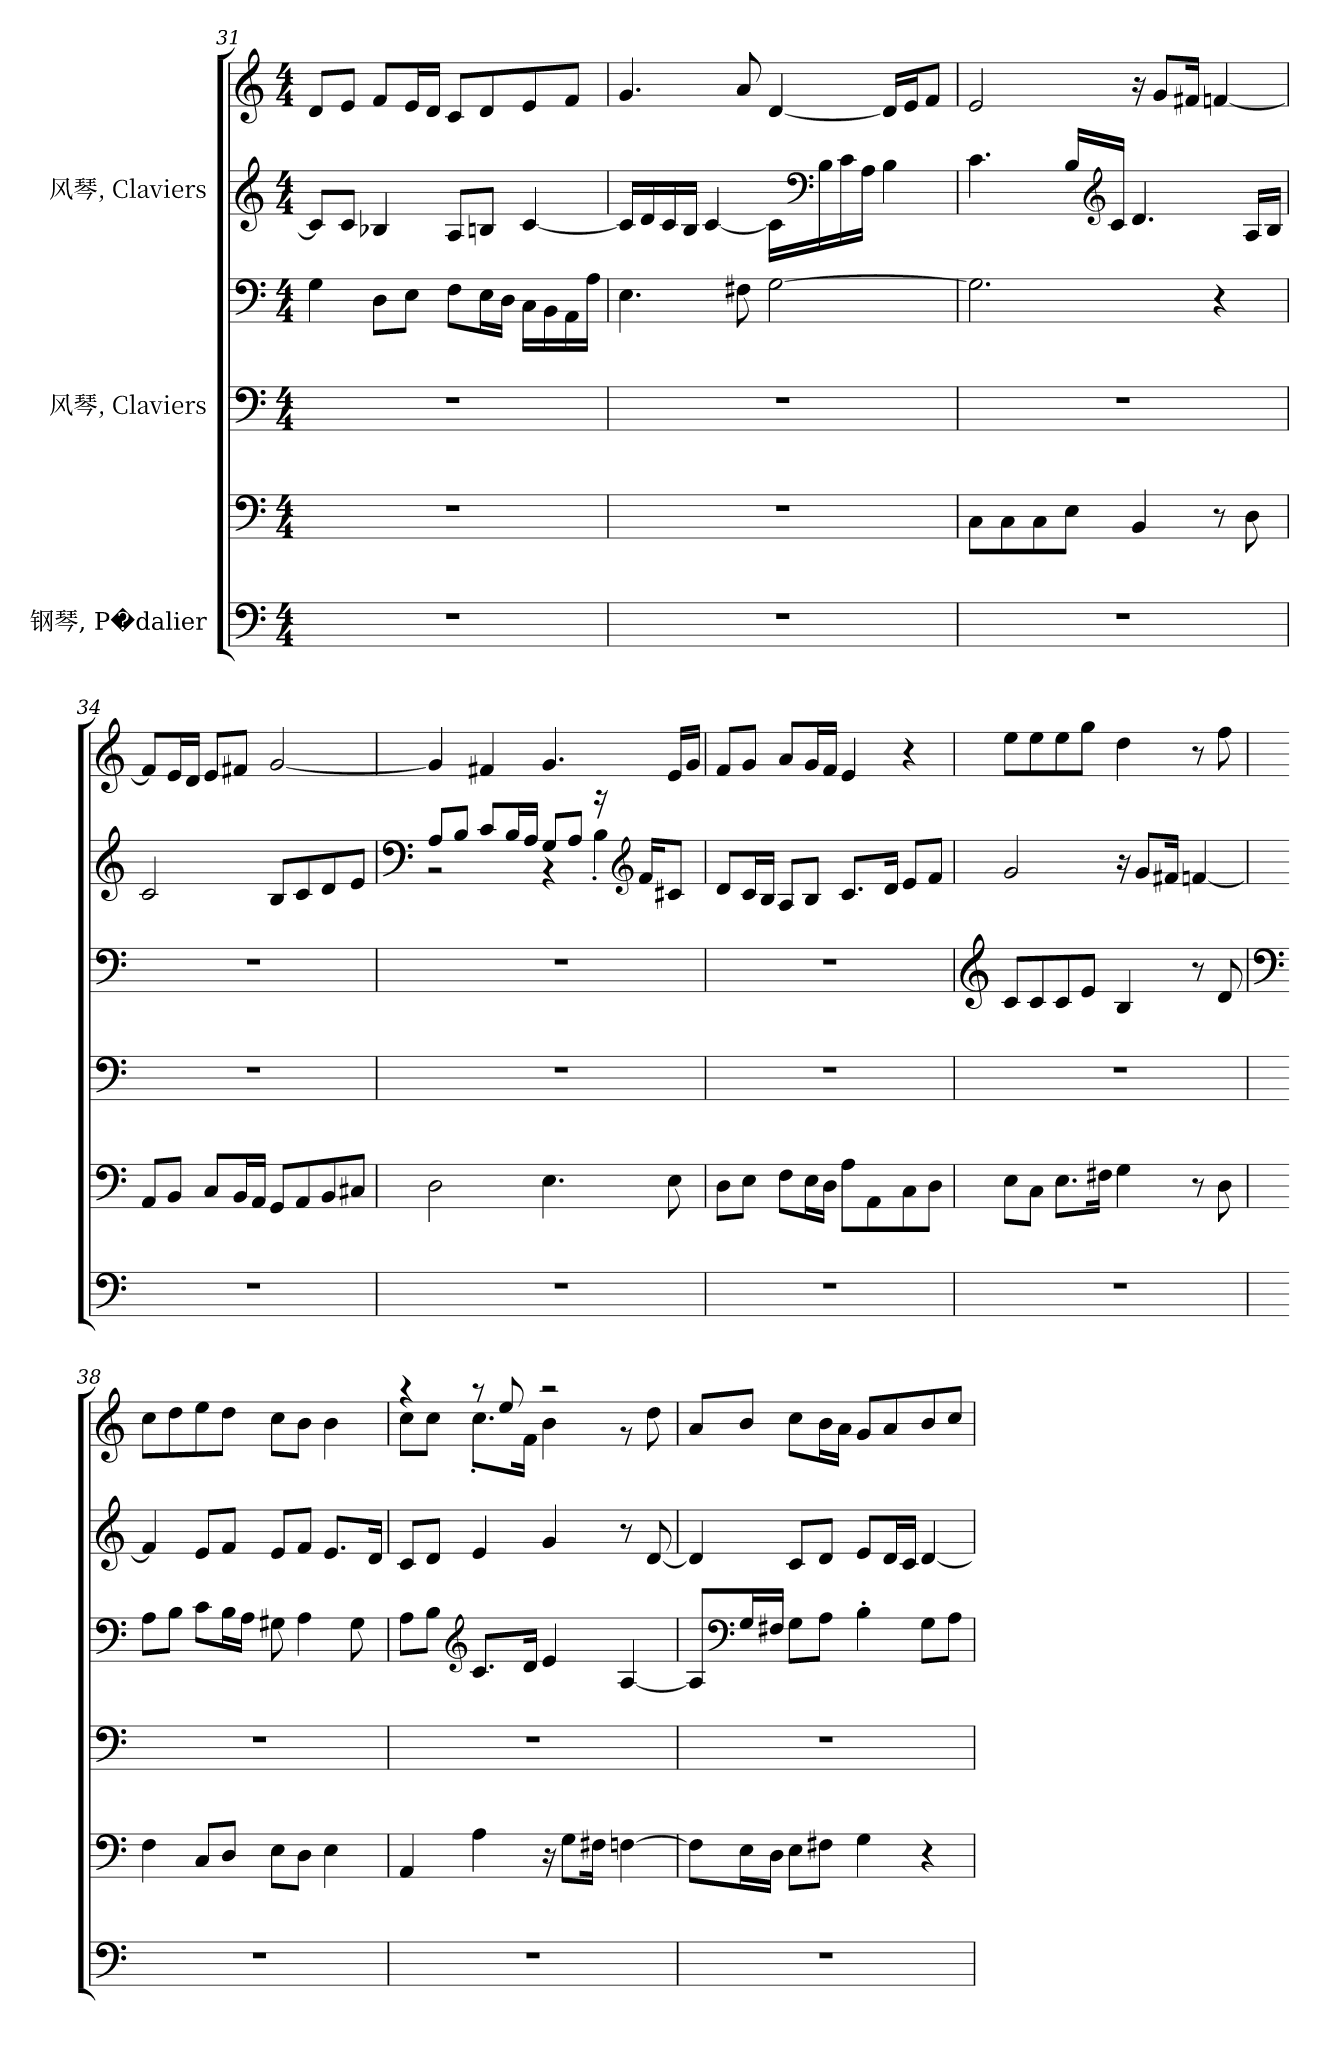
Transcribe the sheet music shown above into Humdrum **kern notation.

**kern	**kern	**kern	**kern	**kern	**kern
*part3	*part3	*part2	*part2	*part1	*part1
*staff6	*staff5	*staff4	*staff3	*staff2	*staff1
*I"钢琴, P�dalier	*	*I"风琴, Claviers	*	*I"风琴, Claviers	*
!!LO:PB:g=z
*clefF4	*clefF4	*clefF4	*clefF4	*clefG2	*clefG2
*k[]	*k[]	*k[]	*k[]	*k[]	*k[]
*M4/4	*M4/4	*M4/4	*M4/4	*M4/4	*M4/4
=31	=31	=31	=31	=31	=31
1r	1r	1r	4G\	8c/L]	8d/L
.	.	.	.	8c/J	8e/J
.	.	.	8D\L	4B-X/	8f/L
.	.	.	8E\J	.	16e/L
.	.	.	.	.	16d/JJ
.	.	.	8F\L	8A/L	8c/L
.	.	.	16E\L	8Bn/J	8d/
.	.	.	16D\JJ	.	.
.	.	.	16C\LL	[4c/	8e/
.	.	.	16BB\	.	.
.	.	.	16AA\	.	8f/J
.	.	.	16A\JJ	.	.
=32	=32	=32	=32	=32	=32
1r	1r	1r	4.E\	16c/LL]	4.g/
.	.	.	.	16d/	.
.	.	.	.	16c/	.
.	.	.	.	16B/JJ	.
.	.	.	.	[4c/	.
.	.	.	8F#X\	.	8a/
.	.	.	[2G\	16c\LL]	[4d/
*	*	*	*	*clefF4	*
.	.	.	.	16B\	.
.	.	.	.	16c\	.
.	.	.	.	16A\JJ	.
.	.	.	.	4B\	16d/LL]
.	.	.	.	.	16e/J
.	.	.	.	.	8f/J
!!LO:LB:g=z
=33	=33	=33	=33	=33	=33
1r	8C\L	1r	2.G\]	4.c\	2e/
.	8C\	.	.	.	.
.	8C\	.	.	.	.
.	8E\J	.	.	16B/LL	.
*	*	*	*	*clefG2	*
.	.	.	.	16c/JJ	.
.	4BB/	.	.	4.d/	16r
.	.	.	.	.	8g/L
.	.	.	.	.	16f#X/Jk
.	8r	.	4r	.	[4fn/
.	8D\	.	.	16A/LL	.
.	.	.	.	16B/JJ	.
=34	=34	=34	=34	=34	=34
1r	8AA/L	1r	1r	2c/	8f/L]
.	8BB/J	.	.	.	16e/L
.	.	.	.	.	16d/JJ
.	8C/L	.	.	.	8e/L
.	16BB/L	.	.	.	8f#X/J
.	16AA/JJ	.	.	.	.
.	8GG/L	.	.	8B/L	[2g/
.	8AA/	.	.	8c/	.
.	8BB/	.	.	8d/	.
.	8C#X/J	.	.	8e/J	.
=35	=35	=35	=35	=35	=35
*	*	*	*	*clefF4	*
*	*	*	*	*^	*
1r	2D\	1r	1r	8A/L	2r	4g/]
.	.	.	.	8B/J	.	.
.	.	.	.	8c/L	.	4f#X/
.	.	.	.	16B/L	.	.
.	.	.	.	16A/JJ	.	.
.	4.E\	.	.	8G/L	4r	4.g/
.	.	.	.	8A/J	.	.
.	.	.	.	16r	4B'\	.
*	*	*	*	*clefG2	*	*
.	.	.	.	16f/KL	.	.
.	8E\	.	.	8c#X/J	.	16e/LL
.	.	.	.	.	.	16g/JJ
*	*	*	*	*v	*v	*
!!LO:PB:g=z
=36	=36	=36	=36	=36	=36
1r	8D\L	1r	1r	8d/L	8f/L
.	8E\J	.	.	16c/L	8g/J
.	.	.	.	16B/JJ	.
.	8F\L	.	.	8A/L	8a/L
.	16E\L	.	.	8B/J	16g/L
.	16D\JJ	.	.	.	16f/JJ
.	8A\L	.	.	8.c/L	4e/
.	8AA\	.	.	.	.
.	.	.	.	16d/Jk	.
.	8C\	.	.	8e/L	4r
.	8D\J	.	.	8f/J	.
=37	=37	=37	=37	=37	=37
*	*	*	*clefG2	*	*
1r	8E\L	1r	8c/L	2g/	8ee\L
.	8C\J	.	8c/	.	8ee\
.	8.E\L	.	8c/	.	8ee\
.	.	.	8e/J	.	8gg\J
.	16F#X\Jk	.	.	.	.
.	4G\	.	4B/	16r	4dd\
.	.	.	.	8g/L	.
.	.	.	.	16f#X/Jk	.
.	8r	.	8r	[4fn/	8r
.	8D\	.	8d/	.	8ff\
=38	=38	=38	=38	=38	=38
*	*	*	*clefF4	*	*
1r	4F\	1r	8A\L	4f/]	8cc\L
.	.	.	8B\J	.	8dd\
.	8C/L	.	8c\L	8e/L	8ee\
.	8D/J	.	16B\L	8f/J	8dd\J
.	.	.	16A\JJ	.	.
.	8E\L	.	8G#X\	8e/L	8cc\L
.	8D\J	.	4A\	8f/J	8b\J
.	4E\	.	.	8.e/L	4b\
.	.	.	8G#\	.	.
.	.	.	.	16d/Jk	.
!!LO:LB:g=z
=39	=39	=39	=39	=39	=39
*	*	*	*	*	*^
1r	4AA/	1r	8A\L	8c/L	4r	8cc\L
.	.	.	8B\J	8d/J	.	8cc\J
*	*	*	*clefG2	*	*	*
.	4A\	.	8.c/L	4e/	8r	8.cc'\L
.	.	.	.	.	8ee/	.
.	.	.	16d/Jk	.	.	16f\Jk
.	16r	.	4e/	4g/	2r	4b\
.	8G\L	.	.	.	.	.
.	16F#X\Jk	.	.	.	.	.
.	[4Fn\	.	[4A/	8r	.	8r
.	.	.	.	[8d/	.	8dd\
*	*	*	*	*	*v	*v
=40	=40	=40	=40	=40	=40
1r	8F\L]	1r	8A/L]	4d/]	8a/L
*	*	*	*clefF4	*	*
.	16E\L	.	16G/L	.	8b/J
.	16D\JJ	.	16F#X/JJ	.	.
.	8E\L	.	8G\L	8c/L	8cc\L
.	8F#X\J	.	8A\J	8d/J	16b\L
.	.	.	.	.	16a\JJ
.	4G\	.	4B'\	8e/L	8g/L
.	.	.	.	16d/L	8a/
.	.	.	.	16c/JJ	.
.	4r	.	8G\L	[4d/	8b/
.	.	.	8A\J	.	8cc/J
=	=	=	=	=	=
*-	*-	*-	*-	*-	*-
